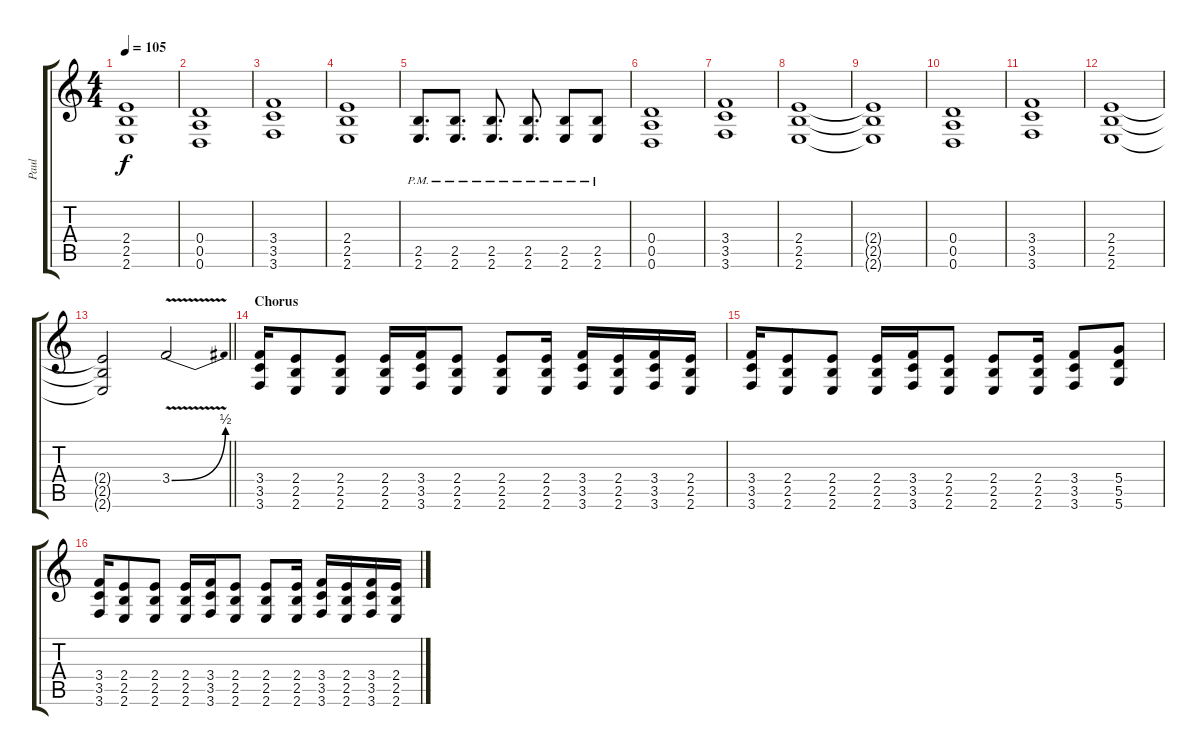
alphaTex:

\track ("Paul" "Paul") {instrument distortionguitar}
\staff {score tabs}
\tuning (E4 B3 G3 D3 A2 D2) {hide}
\ts (4 4)
\tempo 105
\clef g2
\ks c
(2.4{t} 2.5{t} 2.6{t}).1{dy f} |
(0.4 0.5 0.6).1 |
(3.4 3.5 3.6).1 |
(2.4 2.5 2.6).1 |
(2.5{pm} 2.6{pm}).8{d} (2.5{pm} 2.6{pm}).8{d} (2.5{pm} 2.6{pm}).8{d} (2.5{pm} 2.6{pm}).8{d} (2.5{pm} 2.6{pm}).8 (2.5{pm} 2.6{pm}).8 |
(0.4 0.5 0.6).1 |
(3.4 3.5 3.6).1 |
(2.4 2.5 2.6).1 |
(2.4{t} 2.5{t} 2.6{t}).1 |
(0.4 0.5 0.6).1 |
(3.4 3.5 3.6).1 |
(2.4 2.5 2.6).1 |
\barLineRight lightlight
(2.4{t} 2.5{t} 2.6{t}).2 3.4{be (bend 0 0 60 2) v}.2 |
\section ("" "Chorus")
(3.4 3.5 3.6).16 (2.4 2.5 2.6).8 (2.4 2.5 2.6).8 (2.4 2.5 2.6).16 (3.4 3.5 3.6).16 (2.4 2.5 2.6).8 (2.4 2.5 2.6).8 (2.4 2.5 2.6).16 (3.4 3.5 3.6).16 (2.4 2.5 2.6).16 (3.4 3.5 3.6).16 (2.4 2.5 2.6).16 |
(3.4 3.5 3.6).16 (2.4 2.5 2.6).8 (2.4 2.5 2.6).8 (2.4 2.5 2.6).16 (3.4 3.5 3.6).16 (2.4 2.5 2.6).8 (2.4 2.5 2.6).8 (2.4 2.5 2.6).16 (3.4 3.5 3.6).8 (5.4 5.5 5.6).8 |
(3.4 3.5 3.6).16 (2.4 2.5 2.6).8 (2.4 2.5 2.6).8 (2.4 2.5 2.6).16 (3.4 3.5 3.6).16 (2.4 2.5 2.6).8 (2.4 2.5 2.6).8 (2.4 2.5 2.6).16 (3.4 3.5 3.6).16 (2.4 2.5 2.6).16 (3.4 3.5 3.6).16 (2.4 2.5 2.6).16
